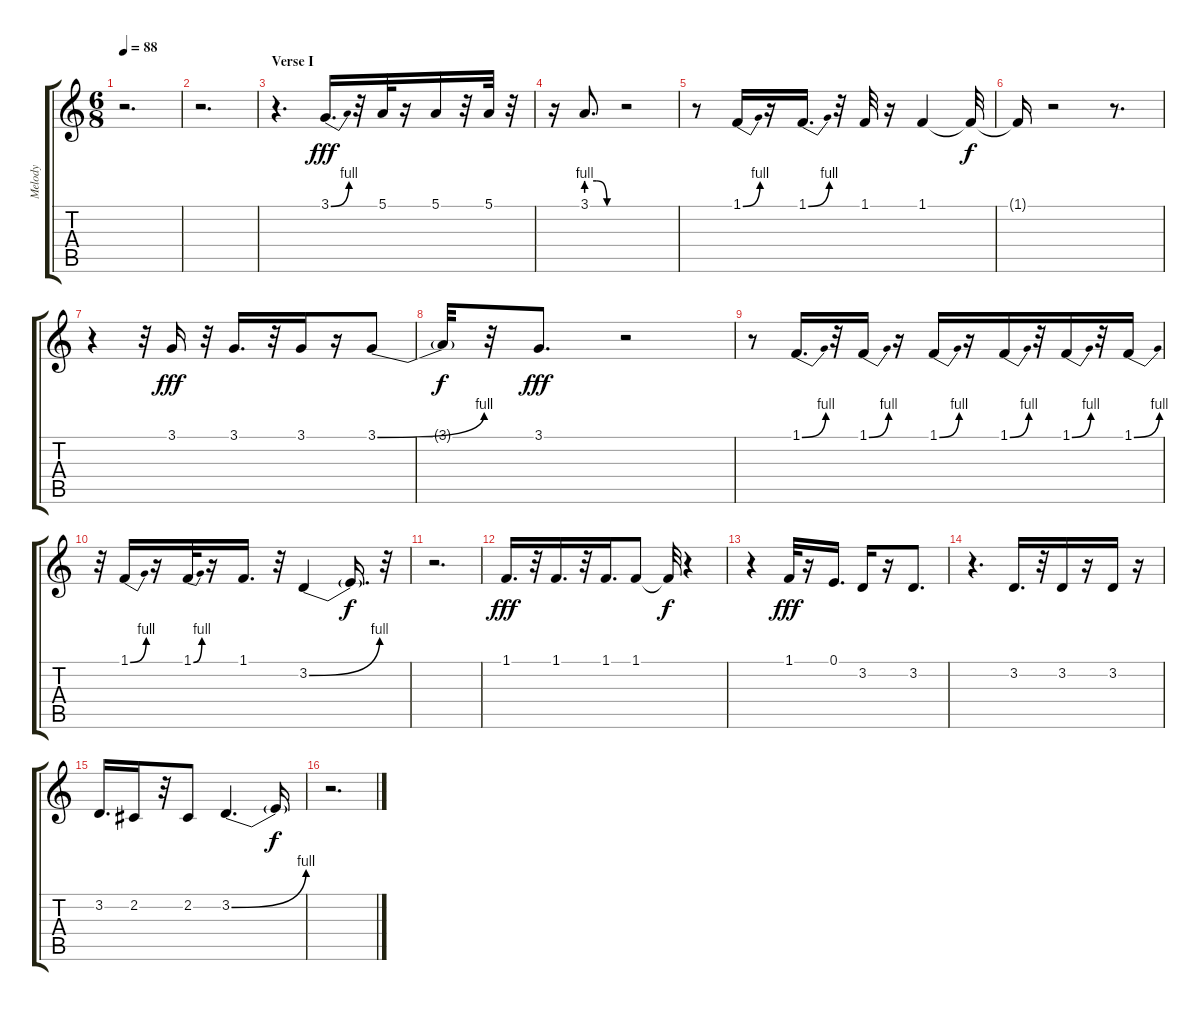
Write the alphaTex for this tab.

\track ("Melody              " "Melody    ") {instrument lead6voice}
\staff {score tabs}
\tuning (E4 B3 G3 D3 A2 E2) {hide}
\ts (6 8)
\tempo 88
\clef g2
\ks c
r.2{d dy fff} |
r.2{d} |
\section ("" "Verse I")
r.4{d} 3.1{be (bend 0 0 60 4)}.16{d} r.32 5.1.32 r.16 5.1.16 r.32 5.1.32 r.32 |
r.16 3.1{be (custom 0 4 20 4 40 0 60 0)}.8{d} r.2 |
r.8 1.1{be (bend 0 0 60 4)}.16 r.16 1.1{be (bend 0 0 60 4)}.16{d} r.32 1.1.32 r.16 1.1.4 1.1{t}.32{dy f} |
1.1{t}.16 r.2 r.8{d} |
r.4 r.32 3.1.16{dy fff} r.32 3.1.16{d} r.32 3.1.16 r.16 3.1{be (bend 0 0 60 4)}.8 |
3.1{t}.32{dy f} r.32 3.1.8{d dy fff} r.2 |
r.8 1.1{be (bend 0 0 60 4)}.16{d} r.32 1.1{be (bend 0 0 60 4)}.16 r.16 1.1{be (bend 0 0 60 4)}.16 r.16 1.1{be (bend 0 0 60 4)}.16 r.32 1.1{be (bend 0 0 60 4)}.16 r.32 1.1{be (bend 0 0 60 4)}.16 |
r.32 1.1{be (bend 0 0 60 4)}.16 r.16 1.1{be (bend 0 0 60 4)}.32 r.16 1.1.16{d} r.32 3.2{be (bend 0 0 60 4)}.4 3.2{t}.16{d dy f} r.32 |
r.2{d} |
1.1.16{d dy fff} r.32 1.1.16{d} r.32 1.1.16{d} 1.1.8 1.1{t}.32{dy f} r.4 |
r.4 1.1.32{dy fff} r.16 0.1.16{d} 3.2.16 r.16 3.2.8{d} |
r.4{d} 3.2.16{d} r.32 3.2.16 r.16 3.2.16 r.16 |
3.2.16{d} 2.2.16 r.32 2.2.8 3.2{be (bend 0 0 60 4)}.4{d} 3.2{t}.16{dy f} |
r.2{d}
